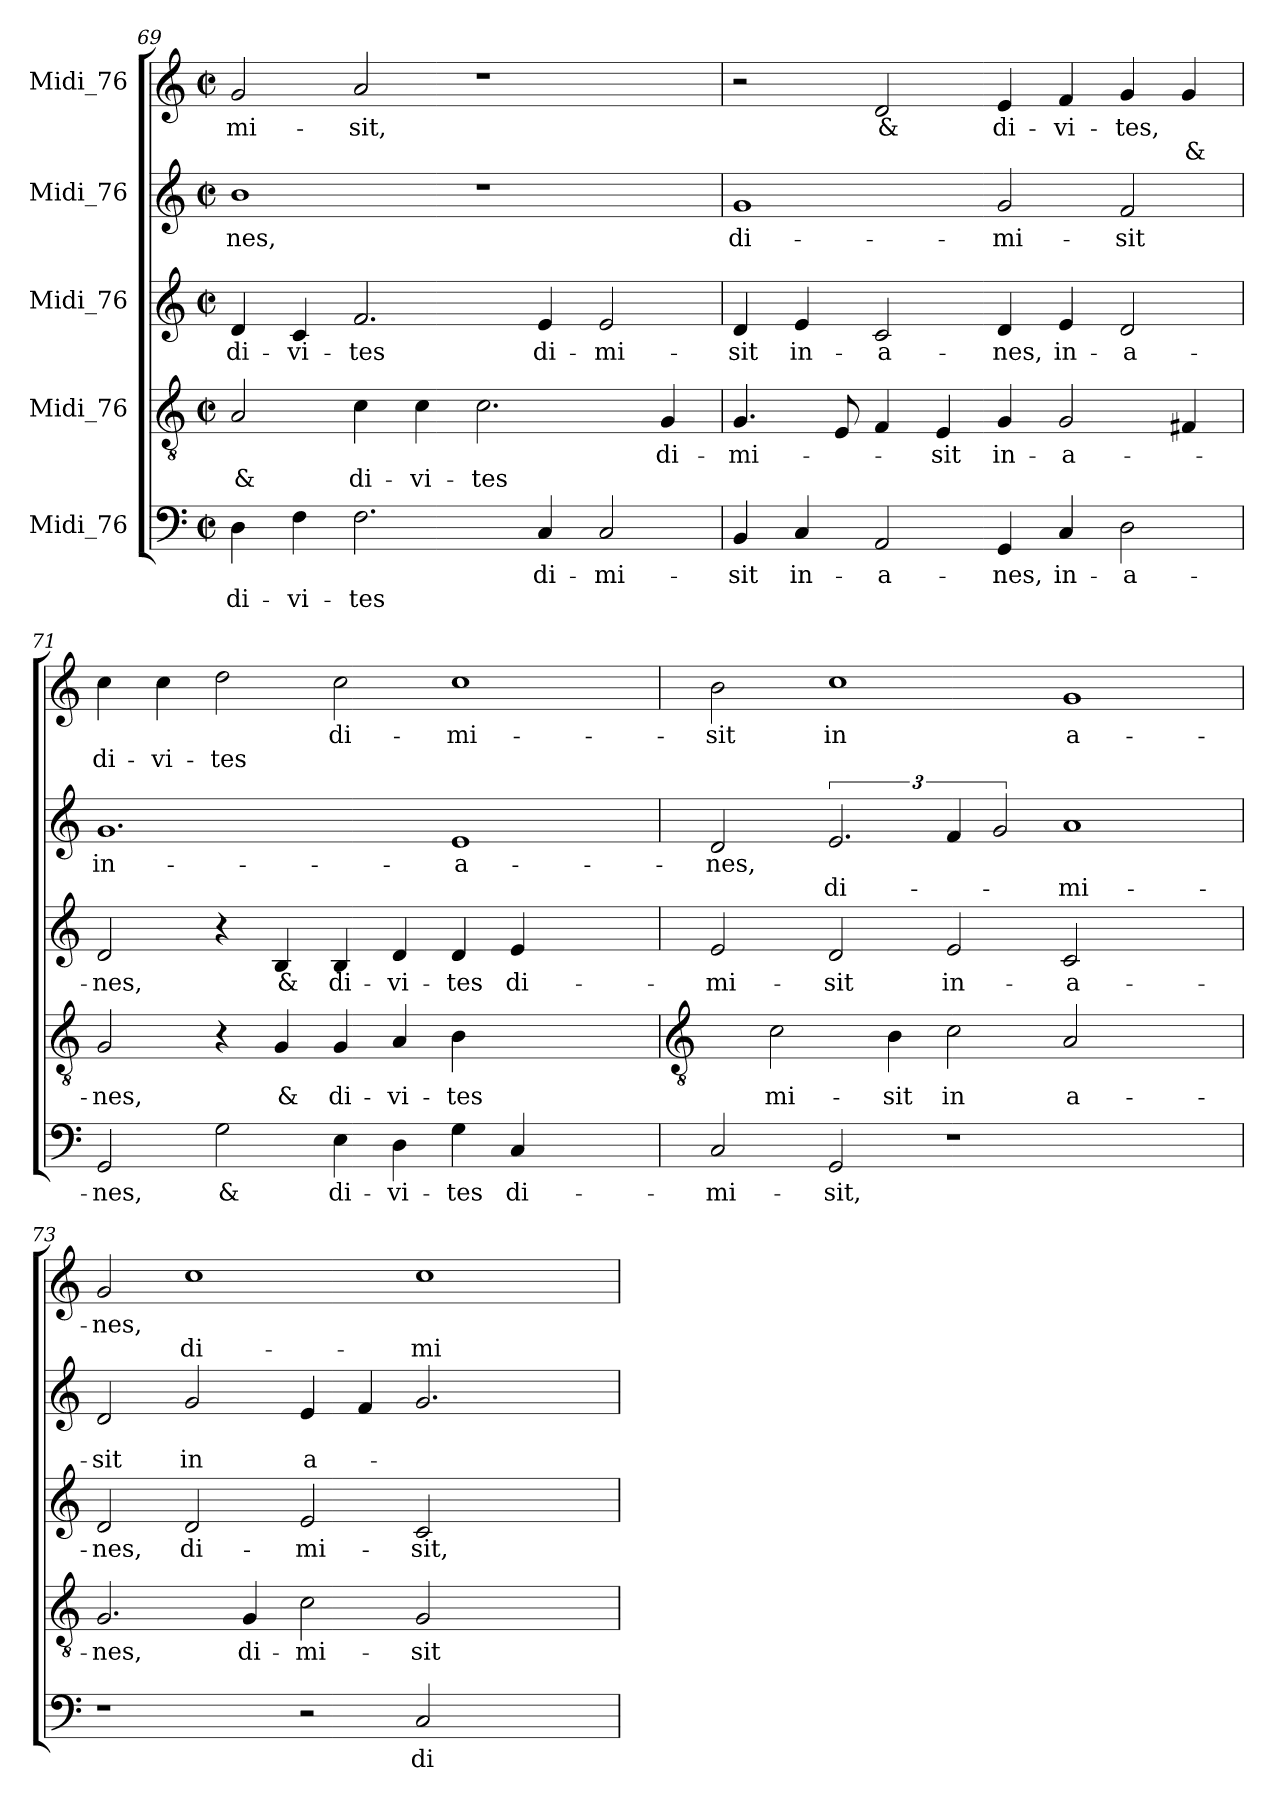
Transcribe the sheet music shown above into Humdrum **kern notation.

**kern	**text	**text	**kern	**text	**text	**kern	**text	**kern	**text	**text	**kern	**text	**text
*part5	*part5	*part5	*part4	*part4	*part4	*part3	*part3	*part2	*part2	*part2	*part1	*part1	*part1
*staff5	*staff5	*staff5	*staff4	*staff4	*staff4	*staff3	*staff3	*staff2	*staff2	*staff2	*staff1	*staff1	*staff1
*I"Midi_76	*	*	*I"Midi_76	*	*	*I"Midi_76	*	*I"Midi_76	*	*	*I"Midi_76	*	*
*clefF4	*	*	*clefGv2	*	*	*clefG2	*	*clefG2	*	*	*clefG2	*	*
*k[]	*	*	*k[]	*	*	*k[]	*	*k[]	*	*	*k[]	*	*
*C:	*	*	*C:	*	*	*C:	*	*C:	*	*	*C:	*	*
*M4/2	*	*	*M4/2	*	*	*M4/2	*	*M4/2	*	*	*M4/2	*	*
*met(c|)	*	*	*met(c|)	*	*	*met(c|)	*	*met(c|)	*	*	*met(c|)	*	*
=69	=69	=69	=69	=69	=69	=69	=69	=69	=69	=69	=69	=69	=69
!	!	!LO:LY:b	!	!	!LO:LY:b	!	!LO:LY:b	!	!LO:LY:b	!	!	!LO:LY:b	!
4D	.	di-	2A	.	&	4d	di-	1b	-nes,	.	2g	-mi-	.
!	!	!LO:LY:b	!	!	!	!	!LO:LY:b	!	!	!	!	!	!
4F	.	-vi-	.	.	.	4c	-vi-	.	.	.	.	.	.
!	!	!LO:LY:b	!	!	!LO:LY:b	!	!LO:LY:b	!	!	!	!	!LO:LY:b	!
2.F	.	-tes	4c	.	di-	2.f	-tes	.	.	.	2a	-sit,	.
!	!	!	!	!	!LO:LY:b	!	!	!	!	!	!	!	!
.	.	.	4c	.	-vi-	.	.	.	.	.	.	.	.
!	!	!	!	!	!LO:LY:b	!	!	!	!	!	!	!	!
.	.	.	2.c	.	-tes	.	.	1r	.	.	1r	.	.
!	!LO:LY:b	!	!	!	!	!	!LO:LY:b	!	!	!	!	!	!
4C	di-	.	.	.	.	4e	di-	.	.	.	.	.	.
!	!LO:LY:b	!	!	!	!	!	!LO:LY:b	!	!	!	!	!	!
2C	-mi-	.	.	.	.	2e	-mi-	.	.	.	.	.	.
!	!	!	!	!LO:LY:b	!	!	!	!	!	!	!	!	!
.	.	.	4G	di-	.	.	.	.	.	.	.	.	.
!!LO:LB:g=z
=70	=70	=70	=70	=70	=70	=70	=70	=70	=70	=70	=70	=70	=70
!	!LO:LY:b	!	!	!LO:LY:b	!	!	!LO:LY:b	!	!LO:LY:b	!	!	!	!
4BB	-sit	.	4.G	-mi-	.	4d	-sit	1g	di-	.	2r	.	.
!	!LO:LY:b	!	!	!	!	!	!LO:LY:b	!	!	!	!	!	!
4C	in-	.	.	.	.	4e	in-	.	.	.	.	.	.
.	.	.	8E	.	.	.	.	.	.	.	.	.	.
!	!LO:LY:b	!	!	!	!	!	!LO:LY:b	!	!	!	!	!LO:LY:b	!
2AA	-a-	.	4F	.	.	2c	-a-	.	.	.	2d	&	.
!	!	!	!	!LO:LY:b	!	!	!	!	!	!	!	!	!
.	.	.	4E	-sit	.	.	.	.	.	.	.	.	.
!	!LO:LY:b	!	!	!LO:LY:b	!	!	!LO:LY:b	!	!LO:LY:b	!	!	!LO:LY:b	!
4GG	-nes,	.	4G	in-	.	4d	-nes,	2g	-mi-	.	4e	di-	.
!	!LO:LY:b	!	!	!LO:LY:b	!	!	!LO:LY:b	!	!	!	!	!LO:LY:b	!
4C	in-	.	2G	-a-	.	4e	in-	.	.	.	4f	-vi-	.
!	!LO:LY:b	!	!	!	!	!	!LO:LY:b	!	!LO:LY:b	!	!	!LO:LY:b	!
2D	-a-	.	.	.	.	2d	-a-	2f	-sit	.	4g	-tes,	.
!	!	!	!	!	!	!	!	!	!	!	!	!	!LO:LY:b
.	.	.	4F#	.	.	.	.	.	.	.	4g	.	&
!!LO:LB:g=z
=71	=71	=71	=71	=71	=71	=71	=71	=71	=71	=71	=71	=71	=71
!	!LO:LY:b	!	!	!LO:LY:b	!	!	!LO:LY:b	!	!LO:LY:b	!	!	!	!LO:LY:b
2GG	-nes,	.	2G	-nes,	.	2d	-nes,	1.g	in-	.	4cc	.	di-
!	!	!	!	!	!	!	!	!	!	!	!	!	!LO:LY:b
.	.	.	.	.	.	.	.	.	.	.	4cc	.	-vi-
!	!LO:LY:b	!	!	!	!	!	!	!	!	!	!	!	!LO:LY:b
2G	&	.	4r	.	.	4r	.	.	.	.	2dd	.	-tes
!	!	!	!	!LO:LY:b	!	!	!LO:LY:b	!	!	!	!	!	!
.	.	.	4G	&	.	4B	&	.	.	.	.	.	.
!	!LO:LY:b	!	!	!LO:LY:b	!	!	!LO:LY:b	!	!	!	!	!LO:LY:b	!
4E	di-	.	4G	di-	.	4B	di-	.	.	.	2cc	di-	.
!	!LO:LY:b	!	!	!LO:LY:b	!	!	!LO:LY:b	!	!	!	!	!	!
4D	-vi-	.	4A	-vi-	.	4d	-vi-	.	.	.	.	.	.
!	!LO:LY:b	!	!	!LO:LY:b	!	!	!LO:LY:b	!	!LO:LY:b	!	!	!LO:LY:b	!
4G	-tes	.	4B	-tes	.	4d	-tes	1e	-a-	.	1cc	-mi-	.
!	!LO:LY:b	!	!	!LO:LY:b	!	!	!LO:LY:b	!	!	!	!	!	!
4C	di-	.	[4cyy	di-	.	4e	di-	.	.	.	.	.	.
2ryy	.	.	2ryy	.	.	2ryy	.	.	.	.	.	.	.
!!LO:LB:g=z
=72	=72	=72	=72	=72	=72	=72	=72	=72	=72	=72	=72	=72	=72
*	*	*	*clefGv2	*	*	*	*	*	*	*	*	*	*
!	!LO:LY:b	!	!	!	!	!	!LO:LY:b	!	!LO:LY:b	!	!	!LO:LY:b	!
2C	-mi-	.	4cyy]	.	.	2e	-mi-	2d	-nes,	.	2b	-sit	.
!	!	!	!	!LO:LY:b	!	!	!	!	!	!	!	!	!
.	.	.	2c	-mi-	.	.	.	.	.	.	.	.	.
!	!LO:LY:b	!	!	!	!	!	!LO:LY:b	!	!	!LO:LY:b	!	!LO:LY:b	!
2GG	-sit,	.	.	.	.	2d	-sit	3.e	.	di-	1cc	in	.
!	!	!	!	!LO:LY:b	!	!	!	!	!	!	!	!	!
.	.	.	4B	-sit	.	.	.	.	.	.	.	.	.
!	!	!	!	!LO:LY:b	!	!	!LO:LY:b	!	!	!	!	!	!
1r	.	.	2c	in	.	2e	in-	6f	.	.	.	.	.
.	.	.	.	.	.	.	.	3g	.	.	.	.	.
!	!	!	!	!LO:LY:b	!	!	!LO:LY:b	!	!	!LO:LY:b	!	!LO:LY:b	!
.	.	.	2A	a-	.	2c	-a-	1a	.	-mi-	1g	a-	.
2ryy	.	.	2ryy	.	.	2ryy	.	.	.	.	.	.	.
=73	=73	=73	=73	=73	=73	=73	=73	=73	=73	=73	=73	=73	=73
!	!	!	!	!LO:LY:b	!	!	!LO:LY:b	!	!	!LO:LY:b	!	!LO:LY:b	!
1r	.	.	2.G	-nes,	.	2d	-nes,	2d	.	-sit	2g	-nes,	.
!	!	!	!	!	!	!	!LO:LY:b	!	!	!LO:LY:b	!	!	!LO:LY:b
.	.	.	.	.	.	2d	di-	2g	.	in	1cc	.	di-
!	!	!	!	!LO:LY:b	!	!	!	!	!	!	!	!	!
.	.	.	4G	di-	.	.	.	.	.	.	.	.	.
!	!	!	!	!LO:LY:b	!	!	!LO:LY:b	!	!	!LO:LY:b	!	!	!
2r	.	.	2c	-mi-	.	2e	-mi-	4e	.	a-	.	.	.
.	.	.	.	.	.	.	.	4f	.	.	.	.	.
!	!LO:LY:b	!	!	!LO:LY:b	!	!	!LO:LY:b	!	!	!	!	!	!LO:LY:b
2C	di-	.	2G	-sit	.	2c	-sit,	2.g	.	.	1cc	.	-mi-
2ryy	.	.	2ryy	.	.	2ryy	.	.	.	.	.	.	.
.	.	.	.	.	.	.	.	4ryy	.	.	.	.	.
=	=	=	=	=	=	=	=	=	=	=	=	=	=
*-	*-	*-	*-	*-	*-	*-	*-	*-	*-	*-	*-	*-	*-
